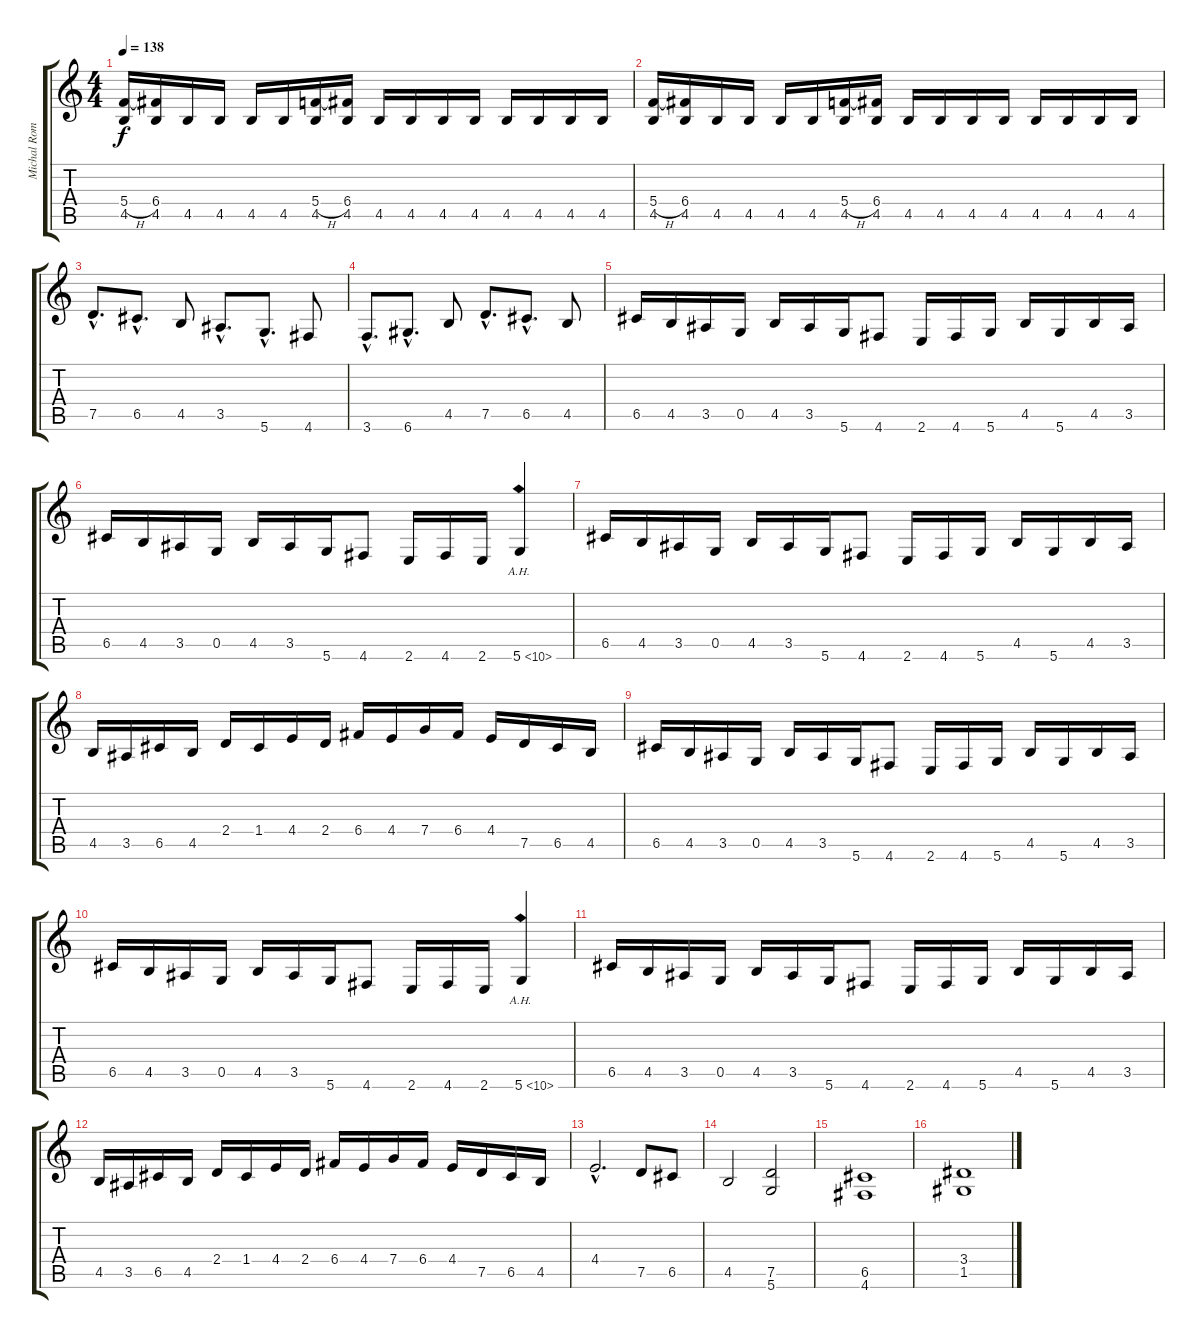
\track ("Michal Romeo" "Michal Rom") {instrument distortionguitar}
\staff {score tabs}
\tuning (D4 A3 F3 C3 G2 D2) {hide}
\ts (4 4)
\tempo 138
\clef g2
\ks c
(5.4{h} 4.5).16{dy f} (6.4 4.5).16 4.5.16 4.5.16 4.5.16 4.5.16 (5.4{h} 4.5).16 (6.4 4.5).16 4.5.16 4.5.16 4.5.16 4.5.16 4.5.16 4.5.16 4.5.16 4.5.16 |
(5.4{h} 4.5).16 (6.4 4.5).16 4.5.16 4.5.16 4.5.16 4.5.16 (5.4{h} 4.5).16 (6.4 4.5).16 4.5.16 4.5.16 4.5.16 4.5.16 4.5.16 4.5.16 4.5.16 4.5.16 |
7.5{hac}.8{d} 6.5{hac}.8{d} 4.5.8 3.5{hac}.8{d} 5.6{hac}.8{d} 4.6.8 |
3.6{hac}.8{d} 6.6{hac}.8{d} 4.5.8 7.5{hac}.8{d} 6.5{hac}.8{d} 4.5.8 |
6.5.16 4.5.16 3.5.16 0.5.16 4.5.16 3.5.16 5.6.16 4.6.8 2.6.16 4.6.16 5.6.16 4.5.16 5.6.16 4.5.16 3.5.16 |
6.5.16 4.5.16 3.5.16 0.5.16 4.5.16 3.5.16 5.6.16 4.6.8 2.6.16 4.6.16 2.6.16 5.6{ah 5}.4 |
6.5.16 4.5.16 3.5.16 0.5.16 4.5.16 3.5.16 5.6.16 4.6.8 2.6.16 4.6.16 5.6.16 4.5.16 5.6.16 4.5.16 3.5.16 |
4.5.16 3.5.16 6.5.16 4.5.16 2.4.16 1.4.16 4.4.16 2.4.16 6.4.16 4.4.16 7.4.16 6.4.16 4.4.16 7.5.16 6.5.16 4.5.16 |
6.5.16 4.5.16 3.5.16 0.5.16 4.5.16 3.5.16 5.6.16 4.6.8 2.6.16 4.6.16 5.6.16 4.5.16 5.6.16 4.5.16 3.5.16 |
6.5.16 4.5.16 3.5.16 0.5.16 4.5.16 3.5.16 5.6.16 4.6.8 2.6.16 4.6.16 2.6.16 5.6{ah 5}.4 |
6.5.16 4.5.16 3.5.16 0.5.16 4.5.16 3.5.16 5.6.16 4.6.8 2.6.16 4.6.16 5.6.16 4.5.16 5.6.16 4.5.16 3.5.16 |
4.5.16 3.5.16 6.5.16 4.5.16 2.4.16 1.4.16 4.4.16 2.4.16 6.4.16 4.4.16 7.4.16 6.4.16 4.4.16 7.5.16 6.5.16 4.5.16 |
4.4{hac}.2{d} 7.5.8 6.5.8 |
4.5.2 (7.5 5.6).2 |
(6.5 4.6).1 |
(3.4 1.5).1
